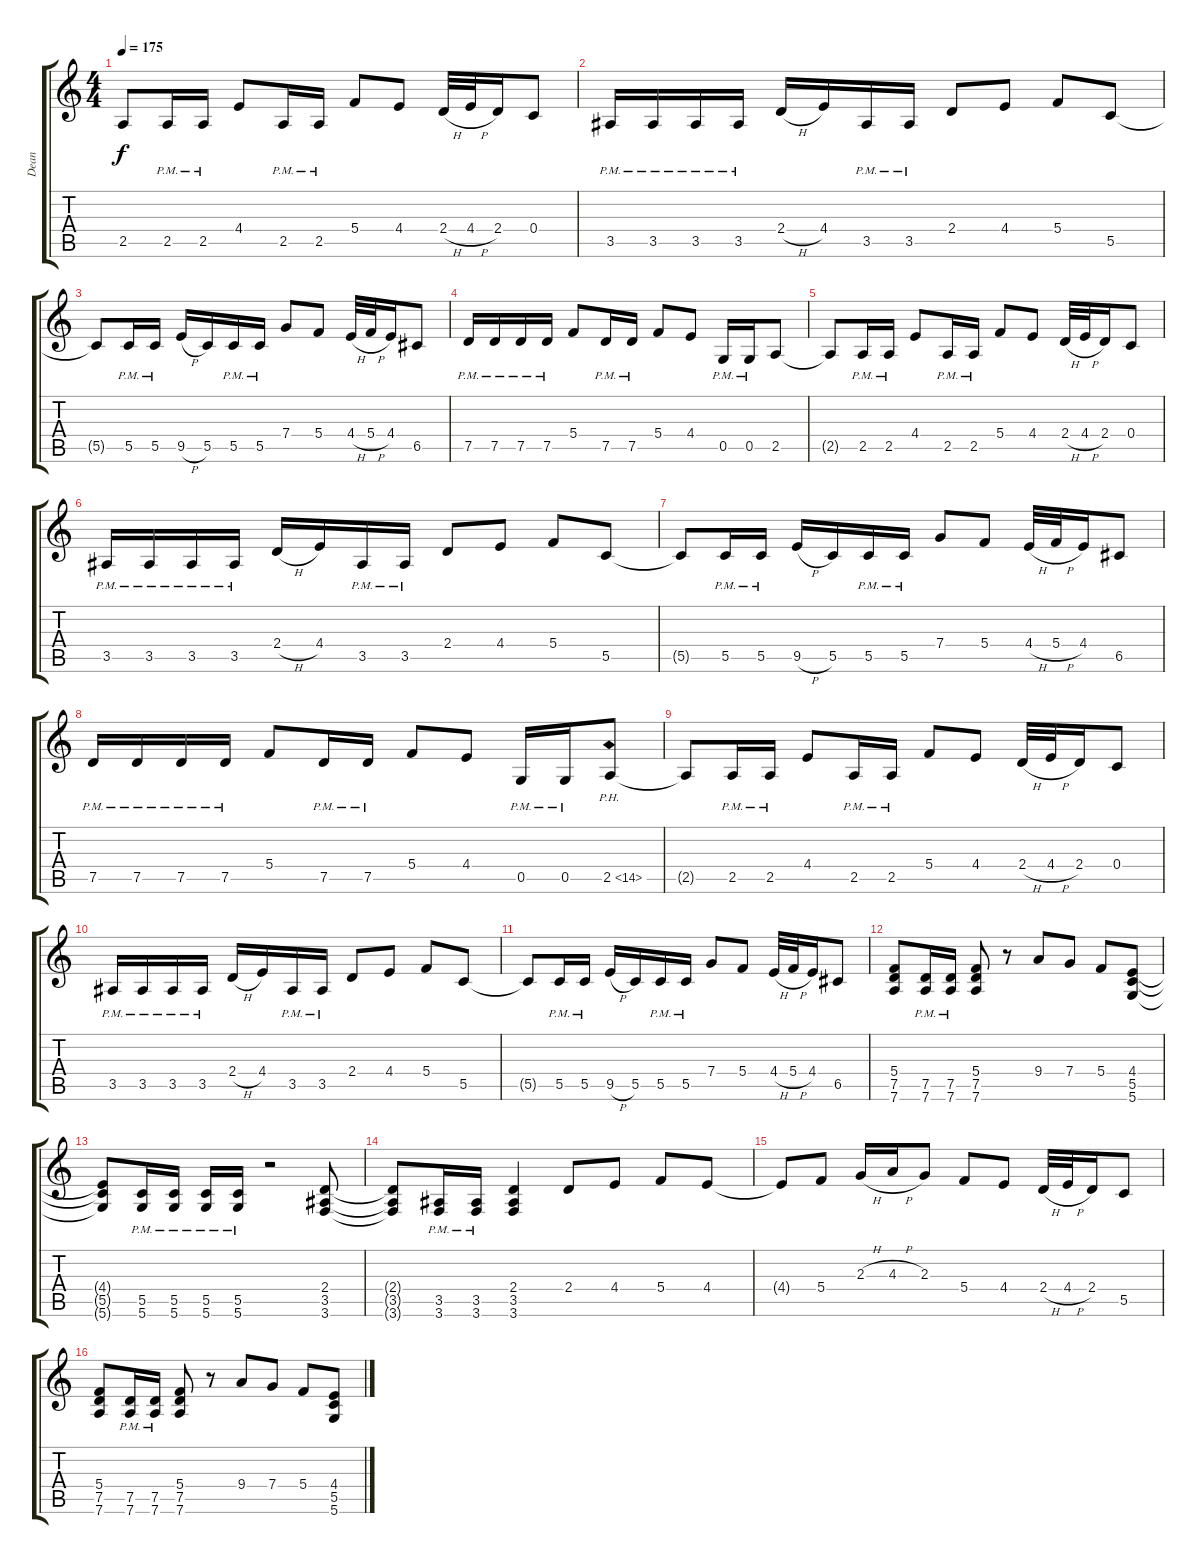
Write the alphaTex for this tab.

\track ("Dean" "Dean") {instrument distortionguitar}
\staff {score tabs}
\tuning (D4 A3 F3 C3 G2 D2) {hide}
\ts (4 4)
\tempo 175
\clef g2
\ks c
2.5{t}.8{dy f} 2.5{pm}.16 2.5{pm}.16 4.4.8 2.5{pm}.16 2.5{pm}.16 5.4.8 4.4.8 2.4{h}.32 4.4{h}.32 2.4.16 0.4.8 |
3.5{pm}.16 3.5{pm}.16 3.5{pm}.16 3.5{pm}.16 2.4{h}.16 4.4.16 3.5{pm}.16 3.5{pm}.16 2.4.8 4.4.8 5.4.8 5.5.8 |
5.5{t}.8 5.5{pm}.16 5.5{pm}.16 9.5{h}.16 5.5.16 5.5{pm}.16 5.5{pm}.16 7.4.8 5.4.8 4.4{h}.32 5.4{h}.32 4.4.16 6.5.8 |
7.5{pm}.16{balance 0} 7.5{pm}.16 7.5{pm}.16 7.5{pm}.16 5.4.8 7.5{pm}.16 7.5{pm}.16 5.4.8 4.4.8 0.5{pm}.16 0.5{pm}.16 2.5.8 |
2.5{t}.8 2.5{pm}.16 2.5{pm}.16 4.4.8 2.5{pm}.16 2.5{pm}.16 5.4.8 4.4.8 2.4{h}.32 4.4{h}.32 2.4.16 0.4.8 |
3.5{pm}.16 3.5{pm}.16 3.5{pm}.16 3.5{pm}.16 2.4{h}.16 4.4.16 3.5{pm}.16 3.5{pm}.16 2.4.8 4.4.8 5.4.8 5.5.8 |
5.5{t}.8 5.5{pm}.16 5.5{pm}.16 9.5{h}.16 5.5.16 5.5{pm}.16 5.5{pm}.16 7.4.8 5.4.8 4.4{h}.32 5.4{h}.32 4.4.16 6.5.8 |
7.5{pm}.16 7.5{pm}.16 7.5{pm}.16 7.5{pm}.16 5.4.8 7.5{pm}.16 7.5{pm}.16 5.4.8 4.4.8 0.5{pm}.16 0.5{pm}.16 2.5{ph 12}.8 |
2.5{t}.8 2.5{pm}.16 2.5{pm}.16 4.4.8 2.5{pm}.16 2.5{pm}.16 5.4.8 4.4.8 2.4{h}.32 4.4{h}.32 2.4.16 0.4.8 |
3.5{pm}.16 3.5{pm}.16 3.5{pm}.16 3.5{pm}.16 2.4{h}.16 4.4.16 3.5{pm}.16 3.5{pm}.16 2.4.8 4.4.8 5.4.8 5.5.8 |
5.5{t}.8 5.5{pm}.16 5.5{pm}.16 9.5{h}.16 5.5.16 5.5{pm}.16 5.5{pm}.16 7.4.8 5.4.8 4.4{h}.32 5.4{h}.32 4.4.16 6.5.8 |
(5.4 7.5 7.6).8 (7.5{pm} 7.6{pm}).16 (7.5{pm} 7.6{pm}).16 (5.4 7.5 7.6).8 r.8 9.4.8 7.4.8 5.4.8 (4.4 5.5 5.6).8 |
(4.4{t} 5.5{t} 5.6{t}).8 (5.5{pm} 5.6{pm}).16 (5.5{pm} 5.6{pm}).16 (5.5{pm} 5.6{pm}).16 (5.5{pm} 5.6{pm}).16 r.2 (2.4 3.5 3.6).8 |
(2.4{t} 3.5{t} 3.6{t}).8 (3.5{pm} 3.6{pm}).16 (3.5{pm} 3.6{pm}).16 (2.4 3.5 3.6).4 2.4.8 4.4.8 5.4.8 4.4.8 |
4.4{t}.8 5.4.8 2.3{h}.16 4.3{h}.16 2.3.8 5.4.8 4.4.8 2.4{h}.32 4.4{h}.32 2.4.16 5.5.8 |
(5.4 7.5 7.6).8 (7.5{pm} 7.6{pm}).16 (7.5{pm} 7.6{pm}).16 (5.4 7.5 7.6).8 r.8 9.4.8 7.4.8 5.4.8 (4.4 5.5 5.6).8
